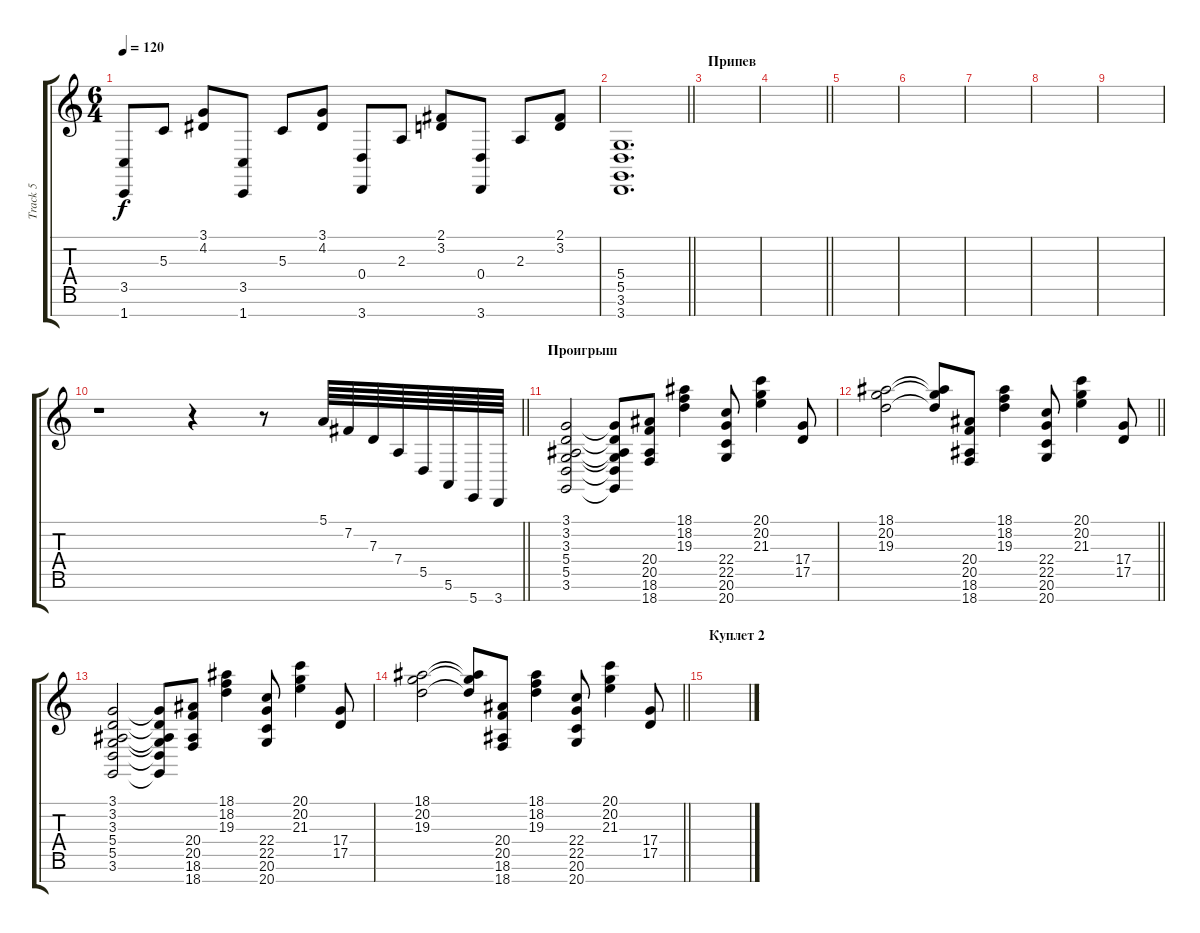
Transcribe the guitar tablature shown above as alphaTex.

\track ("Track 5" "Track 5") {instrument brightacousticpiano}
\staff {score tabs}
\tuning (E4 B3 G3 D3 A2 E2 B1) {hide}
\ts (6 4)
\tempo 120
\clef g2
\ks c
(3.5 1.7).8{dy f} 5.3.8 (3.1 4.2).8 (3.5 1.7).8 5.3.8 (3.1 4.2).8 (0.4 3.7).8 2.3.8 (2.1 3.2).8 (0.4 3.7).8 2.3.8 (2.1 3.2).8 |
\barLineRight lightlight
(5.4 5.5 3.6 3.7).1{d} |
\section ("" "Припев")
|
\barLineRight lightlight
|
|
|
|
|
|
\barLineRight lightlight
r.1 r.4 r.8 5.1.64 7.2.64 7.3.64 7.4.64 5.5.64 5.6.64 5.7.64 3.7.64 |
\section ("" "Проигрыш")
(3.1 3.2 3.3 5.4 5.5 3.6).2 (3.1{t} 3.2{t} 3.3{t} 5.4{t} 5.5{t} 3.6{t}).8 (20.4 20.5 18.6 18.7).8 (18.1 18.2 19.3).4 (22.4 22.5 20.6 20.7).8 (20.1 20.2 21.3).4 (17.4 17.5).8 |
\barLineRight lightlight
(18.1 20.2 19.3).2 (18.1{t} 20.2{t} 19.3{t}).8 (20.4 20.5 18.6 18.7).8 (18.1 18.2 19.3).4 (22.4 22.5 20.6 20.7).8 (20.1 20.2 21.3).4 (17.4 17.5).8 |
(3.1 3.2 3.3 5.4 5.5 3.6).2 (3.1{t} 3.2{t} 3.3{t} 5.4{t} 5.5{t} 3.6{t}).8 (20.4 20.5 18.6 18.7).8 (18.1 18.2 19.3).4 (22.4 22.5 20.6 20.7).8 (20.1 20.2 21.3).4 (17.4 17.5).8 |
\barLineRight lightlight
(18.1 20.2 19.3).2 (18.1{t} 20.2{t} 19.3{t}).8 (20.4 20.5 18.6 18.7).8 (18.1 18.2 19.3).4 (22.4 22.5 20.6 20.7).8 (20.1 20.2 21.3).4 (17.4 17.5).8 |
\section ("" "Куплет 2")
